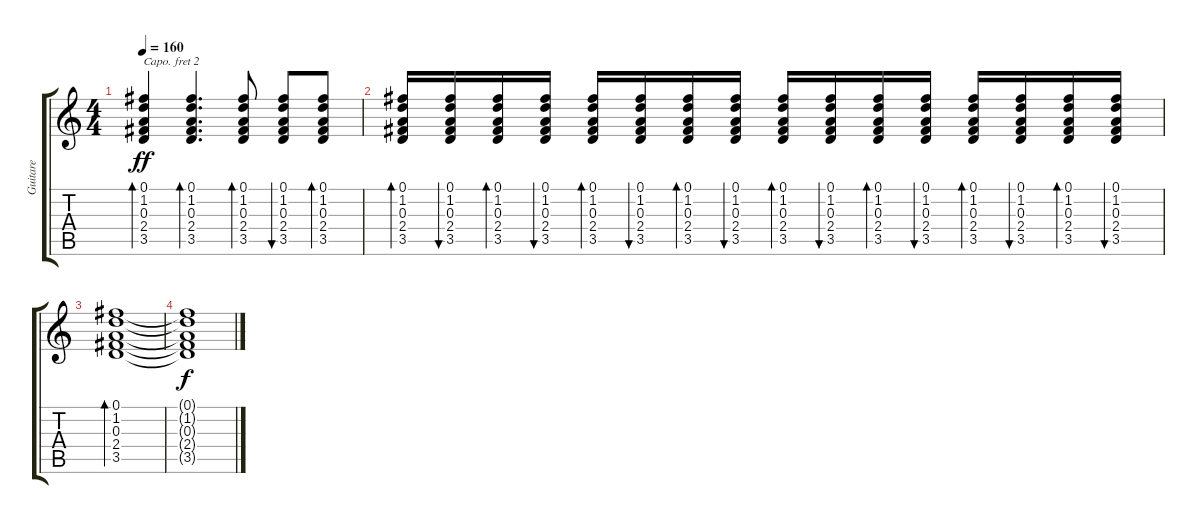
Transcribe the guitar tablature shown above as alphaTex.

\track ("Guitare" "Guitare") {instrument acousticguitarsteel}
\staff {score tabs}
\capo 2
\tuning (E4 B3 G3 D3 A2 E2) {hide}
\ts (4 4)
\tempo 160
\clef g2
\ks c
(0.1 1.2 0.3 2.4 3.5).4{bd 60 dy ff} (0.1 1.2 0.3 2.4 3.5).4{d bd 60} (0.1 1.2 0.3 2.4 3.5).8{bd 60} (0.1 1.2 0.3 2.4 3.5).8{bu 60} (0.1 1.2 0.3 2.4 3.5).8{bd 60} |
(0.1 1.2 0.3 2.4 3.5).16{bd 480} (0.1 1.2 0.3 2.4 3.5).16{bu 480} (0.1 1.2 0.3 2.4 3.5).16{bd 480} (0.1 1.2 0.3 2.4 3.5).16{bu 480} (0.1 1.2 0.3 2.4 3.5).16{bd 480} (0.1 1.2 0.3 2.4 3.5).16{bu 480} (0.1 1.2 0.3 2.4 3.5).16{bd 480} (0.1 1.2 0.3 2.4 3.5).16{bu 480} (0.1 1.2 0.3 2.4 3.5).16{bd 480} (0.1 1.2 0.3 2.4 3.5).16{bu 480} (0.1 1.2 0.3 2.4 3.5).16{bd 480} (0.1 1.2 0.3 2.4 3.5).16{bu 480} (0.1 1.2 0.3 2.4 3.5).16{bd 480} (0.1 1.2 0.3 2.4 3.5).16{bu 480} (0.1 1.2 0.3 2.4 3.5).16{bd 480} (0.1 1.2 0.3 2.4 3.5).16{bu 480} |
(0.1 1.2 0.3 2.4 3.5).1{bd 60} |
(0.1{t} 1.2{t} 0.3{t} 2.4{t} 3.5{t}).1{dy f}
